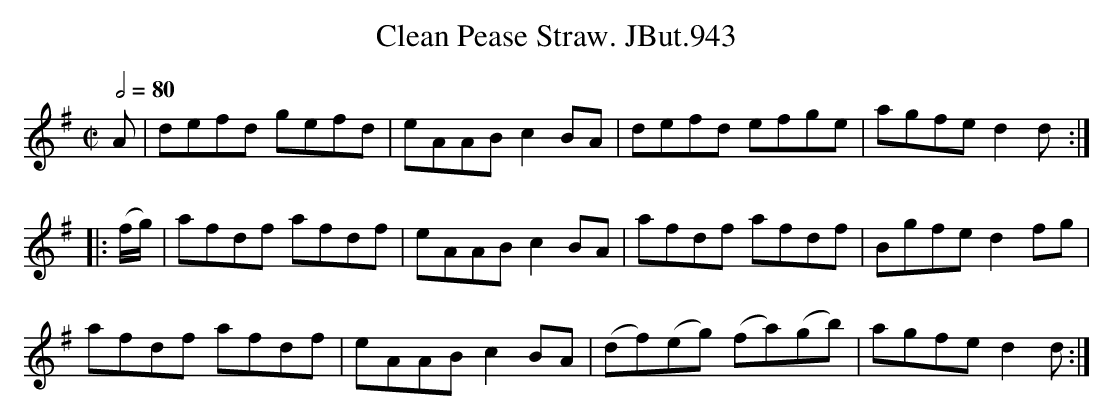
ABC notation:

X:1
T:Clean Pease Straw. JBut.943
M:C|
L:1/8
Q:1/2=80
K:Dmix
A|defd gefd|eAAB c2BA|defd efge|agfe d2d:|
|:(f/g/)|afdf afdf|eAAB c2BA|afdf afdf|Bgfe d2 fg|
afdf afdf|eAAB c2BA|(df)(eg) (fa)(gb)|agfe d2d:|
